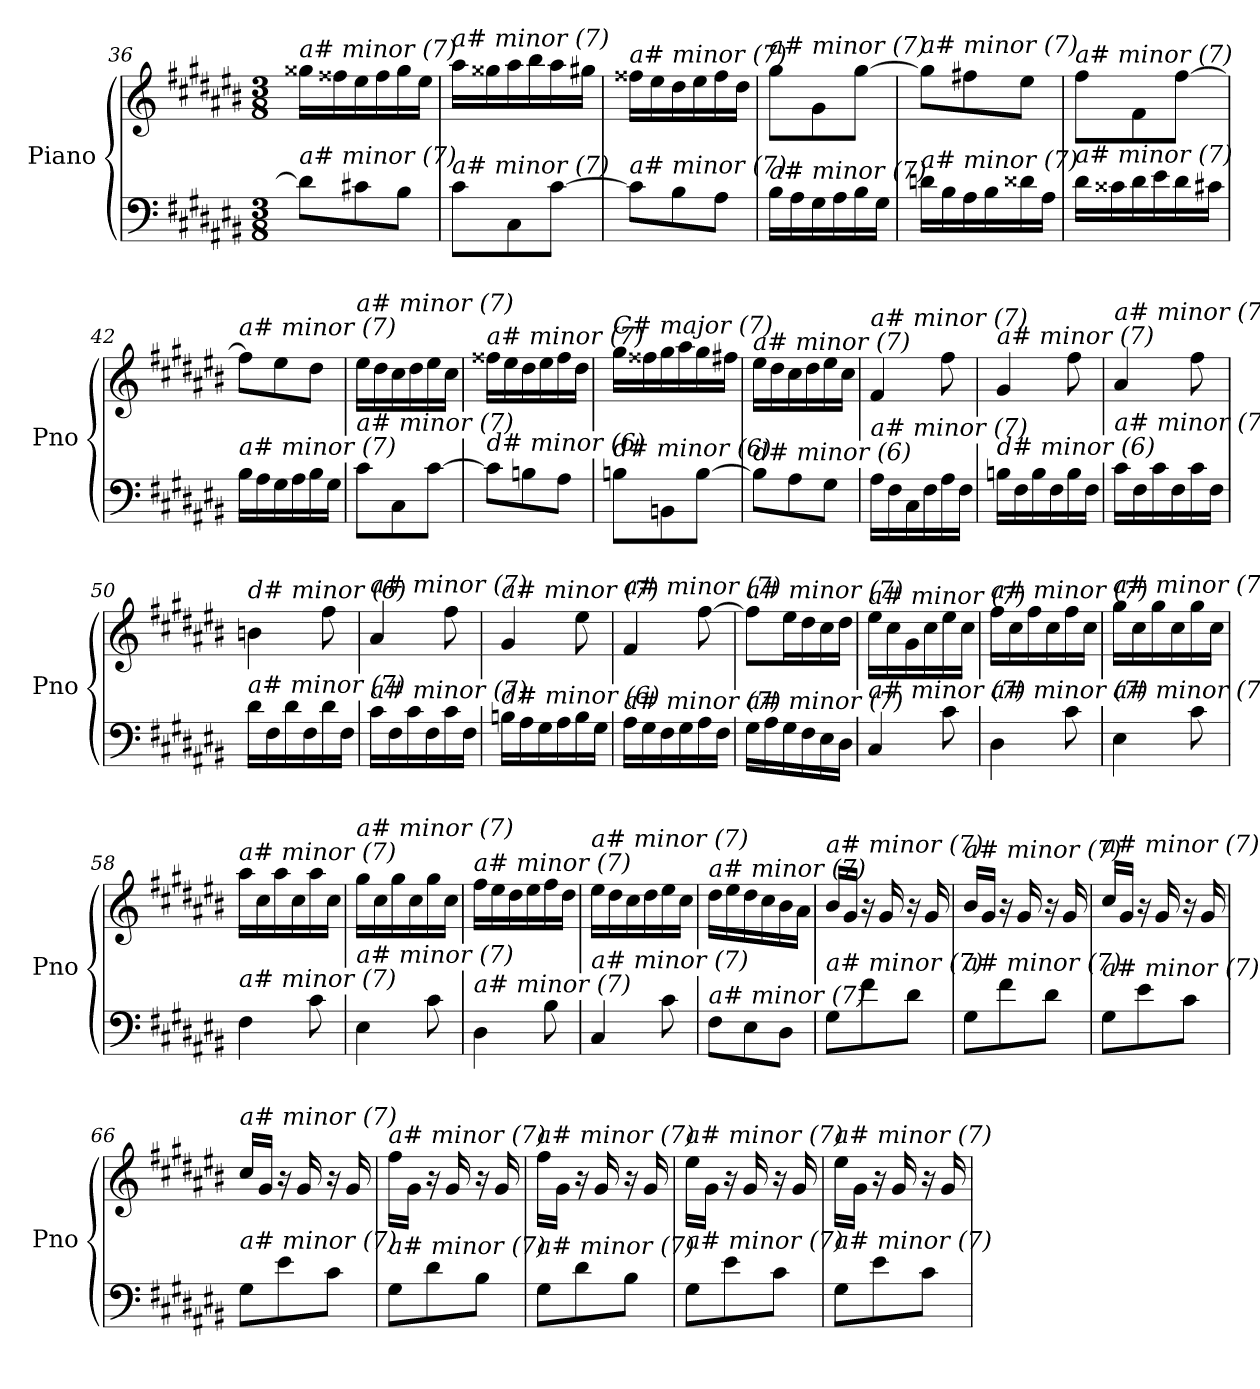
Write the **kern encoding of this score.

**kern	**kern
*part1	*part1
*staff2	*staff1
*I"Piano	*
*I'Pno	*
*clefF4	*clefG2
*k[f#c#g#d#a#e#b#]	*k[f#c#g#d#a#e#b#]
*M3/8	*M3/8
=36	=36
!	!LO:TX:i:t=a# minor (7)
!LO:TX:i:t=a# minor (7)	!
8d#\L]	16gg##X\LL
.	16ff##X\
8c#X\	16ee#\
.	16ff##\
8B#\J	16gg##\
.	16ee#\JJ
=37	=37
!	!LO:TX:i:t=a# minor (7)
!LO:TX:i:t=a# minor (7)	!
8c#\L	16aa#\LL
.	16gg##X\
8C#\	16aa#\
.	16bb#\
[8c#\J	16aa#\
.	16gg#X\JJ
=38	=38
!	!LO:TX:i:t=a# minor (7)
!LO:TX:i:t=a# minor (7)	!
8c#\L]	16ff##X\LL
.	16ee#\
8B#\	16dd#\
.	16ee#\
8A#\J	16ff##\
.	16dd#\JJ
=39	=39
!	!LO:TX:i:t=a# minor (7)
!LO:TX:i:t=a# minor (7)	!
16B#\LL	8gg#\L
16A#\	.
16G#\	8g#\
16A#\	.
16B#\	[8gg#\J
16G#\JJ	.
!!LO:LB:g=z
=40	=40
!	!LO:TX:i:t=a# minor (7)
!LO:TX:i:t=a# minor (7)	!
16dni\LL	8gg#\L]
16B#\	.
16A#\	8ff#X\
16B#\	.
16d##i\	8ee#\J
16A#\JJ	.
=41	=41
!	!LO:TX:i:t=a# minor (7)
!LO:TX:i:t=a# minor (7)	!
16d#\LL	8ff#\L
16c##Xj\	.
16d#\	8f#\
16e#\	.
16d#\	[8ff#\J
16c#X\JJ	.
=42	=42
!	!LO:TX:i:t=a# minor (7)
!LO:TX:i:t=a# minor (7)	!
16B#\LL	8ff#\L]
16A#\	.
16G#\	8ee#\
16A#\	.
16B#\	8dd#\J
16G#\JJ	.
=43	=43
!	!LO:TX:i:t=a# minor (7)
!LO:TX:i:t=a# minor (7)	!
8c#\L	16ee#\LL
.	16dd#\
8C#\	16cc#\
.	16dd#\
[8c#\J	16ee#\
.	16cc#\JJ
=44	=44
!	!LO:TX:i:t=a# minor (7)
!LO:TX:i:t=d# minor (6)	!
8c#\L]	16ff##X\LL
.	16ee#\
8Bn\	16dd#\
.	16ee#\
8A#\J	16ff##\
.	16dd#\JJ
=45	=45
!	!LO:TX:i:t=C# major (7)
!LO:TX:i:t=d# minor (6)	!
8Bn\L	16gg#\LL
.	16ff##Xj\
8BBn\	16gg#\
.	16aa#\
[8B\J	16gg#\
.	16ff#X\JJ
!!LO:LB:g=z
=46	=46
!	!LO:TX:i:t=a# minor (7)
!LO:TX:i:t=d# minor (6)	!
8B\L]	16ee#\LL
.	16dd#\
8A#\	16cc#\
.	16dd#\
8G#\J	16ee#\
.	16cc#\JJ
=47	=47
!	!LO:TX:i:t=a# minor (7)
!LO:TX:i:t=a# minor (7)	!
16A#\LL	4f#/
16F#\	.
16C#\	.
16F#\	.
16A#\	8ff#\
16F#\JJ	.
=48	=48
!	!LO:TX:i:t=a# minor (7)
!LO:TX:i:t=d# minor (6)	!
16Bn\LL	4g#/
16F#\	.
16B\	.
16F#\	.
16B\	8ff#\
16F#\JJ	.
=49	=49
!	!LO:TX:i:t=a# minor (7)
!LO:TX:i:t=a# minor (7)	!
16c#\LL	4a#/
16F#\	.
16c#\	.
16F#\	.
16c#\	8ff#\
16F#\JJ	.
=50	=50
!	!LO:TX:i:t=d# minor (6)
!LO:TX:i:t=a# minor (7)	!
16d#\LL	4bn\
16F#\	.
16d#\	.
16F#\	.
16d#\	8ff#\
16F#\JJ	.
=51	=51
!	!LO:TX:i:t=a# minor (7)
!LO:TX:i:t=a# minor (7)	!
16c#\LL	4a#/
16F#\	.
16c#\	.
16F#\	.
16c#\	8ff#\
16F#\JJ	.
=52	=52
!	!LO:TX:i:t=a# minor (7)
!LO:TX:i:t=d# minor (6)	!
16Bn\LL	4g#/
16A#\	.
16G#\	.
16A#\	.
16B\	8ee#\
16G#\JJ	.
!!LO:LB:g=z
=53	=53
!	!LO:TX:i:t=a# minor (7)
!LO:TX:i:t=a# minor (7)	!
16A#\LL	4f#/
16G#\	.
16F#\	.
16G#\	.
16A#\	[8ff#\
16F#\JJ	.
=54	=54
!	!LO:TX:i:t=a# minor (7)
!LO:TX:i:t=a# minor (7)	!
16G#\LL	8ff#\L]
16A#\	.
16G#\	16ee#\L
16F#\	16dd#\
16E#\	16cc#\
16D#\JJ	16dd#\JJ
=55	=55
!	!LO:TX:i:t=a# minor (7)
!LO:TX:i:t=a# minor (7)	!
4C#/	16ee#\LL
.	16cc#\
.	16g#\
.	16cc#\
8c#\	16ee#\
.	16cc#\JJ
=56	=56
!	!LO:TX:i:t=a# minor (7)
!LO:TX:i:t=a# minor (7)	!
4D#\	16ff#\LL
.	16cc#\
.	16ff#\
.	16cc#\
8c#\	16ff#\
.	16cc#\JJ
=57	=57
!	!LO:TX:i:t=a# minor (7)
!LO:TX:i:t=a# minor (7)	!
4E#\	16gg#\LL
.	16cc#\
.	16gg#\
.	16cc#\
8c#\	16gg#\
.	16cc#\JJ
=58	=58
!	!LO:TX:i:t=a# minor (7)
!LO:TX:i:t=a# minor (7)	!
4F#\	16aa#\LL
.	16cc#\
.	16aa#\
.	16cc#\
8c#\	16aa#\
.	16cc#\JJ
=59	=59
!	!LO:TX:i:t=a# minor (7)
!LO:TX:i:t=a# minor (7)	!
4E#\	16gg#\LL
.	16cc#\
.	16gg#\
.	16cc#\
8c#\	16gg#\
.	16cc#\JJ
!!LO:LB:g=z
=60	=60
!	!LO:TX:i:t=a# minor (7)
!LO:TX:i:t=a# minor (7)	!
4D#\	16ff#\LL
.	16ee#\
.	16dd#\
.	16ee#\
8B#\	16ff#\
.	16dd#\JJ
=61	=61
!	!LO:TX:i:t=a# minor (7)
!LO:TX:i:t=a# minor (7)	!
4C#/	16ee#\LL
.	16dd#\
.	16cc#\
.	16dd#\
8c#\	16ee#\
.	16cc#\JJ
=62	=62
!	!LO:TX:i:t=a# minor (7)
!LO:TX:i:t=a# minor (7)	!
8F#\L	16dd#\LL
.	16ee#\
8E#\	16dd#\
.	16cc#\
8D#\J	16b#\
.	16a#\JJ
=63	=63
!	!LO:TX:i:t=a# minor (7)
!LO:TX:i:t=a# minor (7)	!
8G#\L	16b#/LL
.	16g#/JJ
8f#\	16r
.	16g#/
8d#\J	16r
.	16g#/
=64	=64
!	!LO:TX:i:t=a# minor (7)
!LO:TX:i:t=a# minor (7)	!
8G#\L	16b#/LL
.	16g#/JJ
8f#\	16r
.	16g#/
8d#\J	16r
.	16g#/
=65	=65
!	!LO:TX:i:t=a# minor (7)
!LO:TX:i:t=a# minor (7)	!
8G#\L	16cc#/LL
.	16g#/JJ
8e#\	16r
.	16g#/
8c#\J	16r
.	16g#/
!!LO:LB:g=z
=66	=66
!	!LO:TX:i:t=a# minor (7)
!LO:TX:i:t=a# minor (7)	!
8G#\L	16cc#/LL
.	16g#/JJ
8e#\	16r
.	16g#/
8c#\J	16r
.	16g#/
=67	=67
!	!LO:TX:i:t=a# minor (7)
!LO:TX:i:t=a# minor (7)	!
8G#\L	16ff#\LL
.	16g#\JJ
8d#\	16r
.	16g#/
8B#\J	16r
.	16g#/
=68	=68
!	!LO:TX:i:t=a# minor (7)
!LO:TX:i:t=a# minor (7)	!
8G#\L	16ff#\LL
.	16g#\JJ
8d#\	16r
.	16g#/
8B#\J	16r
.	16g#/
=69	=69
!	!LO:TX:i:t=a# minor (7)
!LO:TX:i:t=a# minor (7)	!
8G#\L	16ee#\LL
.	16g#\JJ
8e#\	16r
.	16g#/
8c#\J	16r
.	16g#/
=70	=70
!	!LO:TX:i:t=a# minor (7)
!LO:TX:i:t=a# minor (7)	!
8G#\L	16ee#\LL
.	16g#\JJ
8e#\	16r
.	16g#/
8c#\J	16r
.	16g#/
=	=
*-	*-
